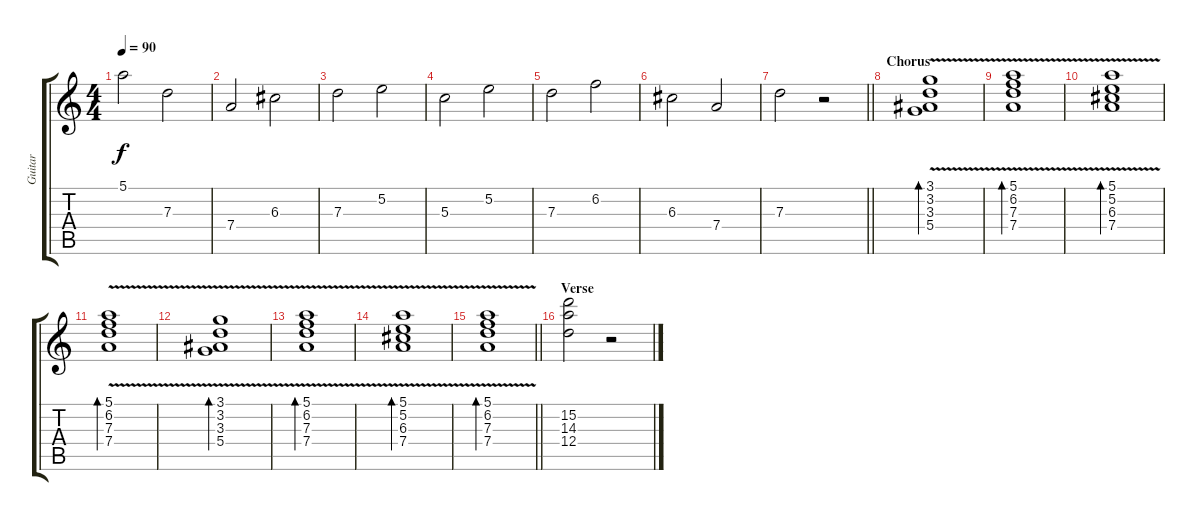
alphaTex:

\track ("Guitar" "Guitar") {instrument acousticguitarsteel}
\staff {score tabs}
\tuning (E4 B3 G3 D3 A2 E2) {hide}
\ts (4 4)
\tempo 90
\clef g2
\ks c
5.1.2{dy f} 7.3.2 |
7.4.2 6.3.2 |
7.3.2 5.2.2 |
5.3.2 5.2.2 |
7.3.2 6.2.2 |
6.3.2 7.4.2 |
\barLineRight lightlight
7.3.2 r.2 |
\section ("" "Chorus")
(3.1{v} 3.2 3.3 5.4).1{bd 60} |
(5.1 6.2 7.3 7.4{v}).1{bd 60} |
(5.1{v} 5.2 6.3 7.4).1{bd 60} |
(5.1 6.2 7.3 7.4{v}).1{bd 60} |
(3.1{v} 3.2 3.3 5.4).1{bd 60} |
(5.1 6.2 7.3 7.4{v}).1{bd 60} |
(5.1{v} 5.2 6.3 7.4).1{bd 60} |
\barLineRight lightlight
(5.1 6.2 7.3 7.4{v}).1{bd 60} |
\section ("" "Verse")
(15.2 14.3 12.4).2 r.2
